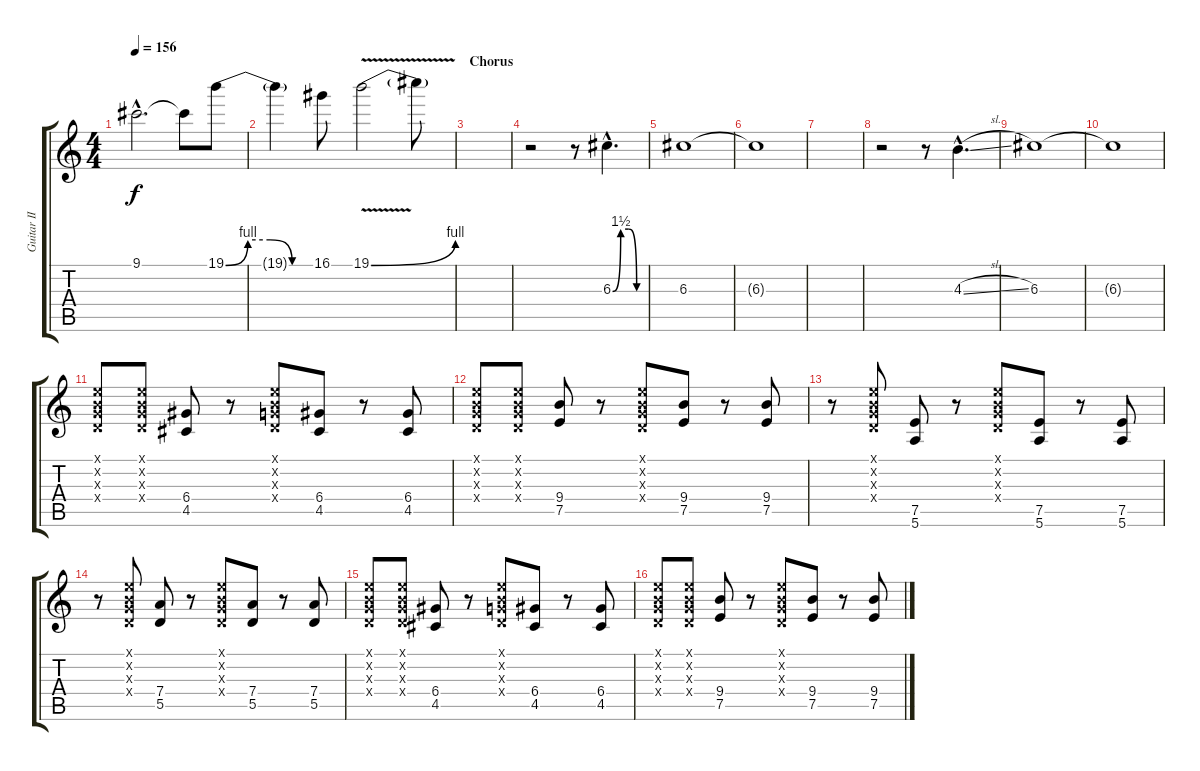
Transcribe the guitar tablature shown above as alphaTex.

\track ("Guitar II" "Guitar II") {instrument overdrivenguitar}
\staff {score tabs}
\tuning (E4 B3 G3 D3 A2 E2) {hide}
\ts (4 4)
\tempo 156
\clef g2
\ks c
9.1{hac t}.2{d dy f} 9.1{t}.8 19.1{be (custom 0 0 15 4 30 4 45 0 60 0)}.8 |
19.1{t}.4 16.1.8 19.1{be (bend 0 0 60 4) v}.2 19.1{t}.8 |
\section ("" "Chorus")
|
r.2 r.8 6.3{be (custom 0 0 15 6 30 6 45 0 60 0) hac}.4{d} |
6.3.1 |
6.3{t}.1 |
|
r.2 r.8 4.3{sl hac}.4{d} |
6.3.1 |
6.3{t}.1 |
(0.1{x} 0.2{x} 0.3{x} 0.4{x}).8 (0.1{x} 0.2{x} 0.3{x} 0.4{x}).8 (6.4 4.5).8 r.8 (0.1{x} 0.2{x} 0.3{x} 0.4{x}).8 (6.4 4.5).8 r.8 (6.4 4.5).8 |
(0.1{x} 0.2{x} 0.3{x} 0.4{x}).8 (0.1{x} 0.2{x} 0.3{x} 0.4{x}).8 (9.4 7.5).8 r.8 (0.1{x} 0.2{x} 0.3{x} 0.4{x}).8 (9.4 7.5).8 r.8 (9.4 7.5).8 |
r.8 (0.1{x} 0.2{x} 0.3{x} 0.4{x}).8 (7.5 5.6).8 r.8 (0.1{x} 0.2{x} 0.3{x} 0.4{x}).8 (7.5 5.6).8 r.8 (7.5 5.6).8 |
r.8 (0.1{x} 0.2{x} 0.3{x} 0.4{x}).8 (7.4 5.5).8 r.8 (0.1{x} 0.2{x} 0.3{x} 0.4{x}).8 (7.4 5.5).8 r.8 (7.4 5.5).8 |
(0.1{x} 0.2{x} 0.3{x} 0.4{x}).8 (0.1{x} 0.2{x} 0.3{x} 0.4{x}).8 (6.4 4.5).8 r.8 (0.1{x} 0.2{x} 0.3{x} 0.4{x}).8 (6.4 4.5).8 r.8 (6.4 4.5).8 |
(0.1{x} 0.2{x} 0.3{x} 0.4{x}).8 (0.1{x} 0.2{x} 0.3{x} 0.4{x}).8 (9.4 7.5).8 r.8 (0.1{x} 0.2{x} 0.3{x} 0.4{x}).8 (9.4 7.5).8 r.8 (9.4 7.5).8
